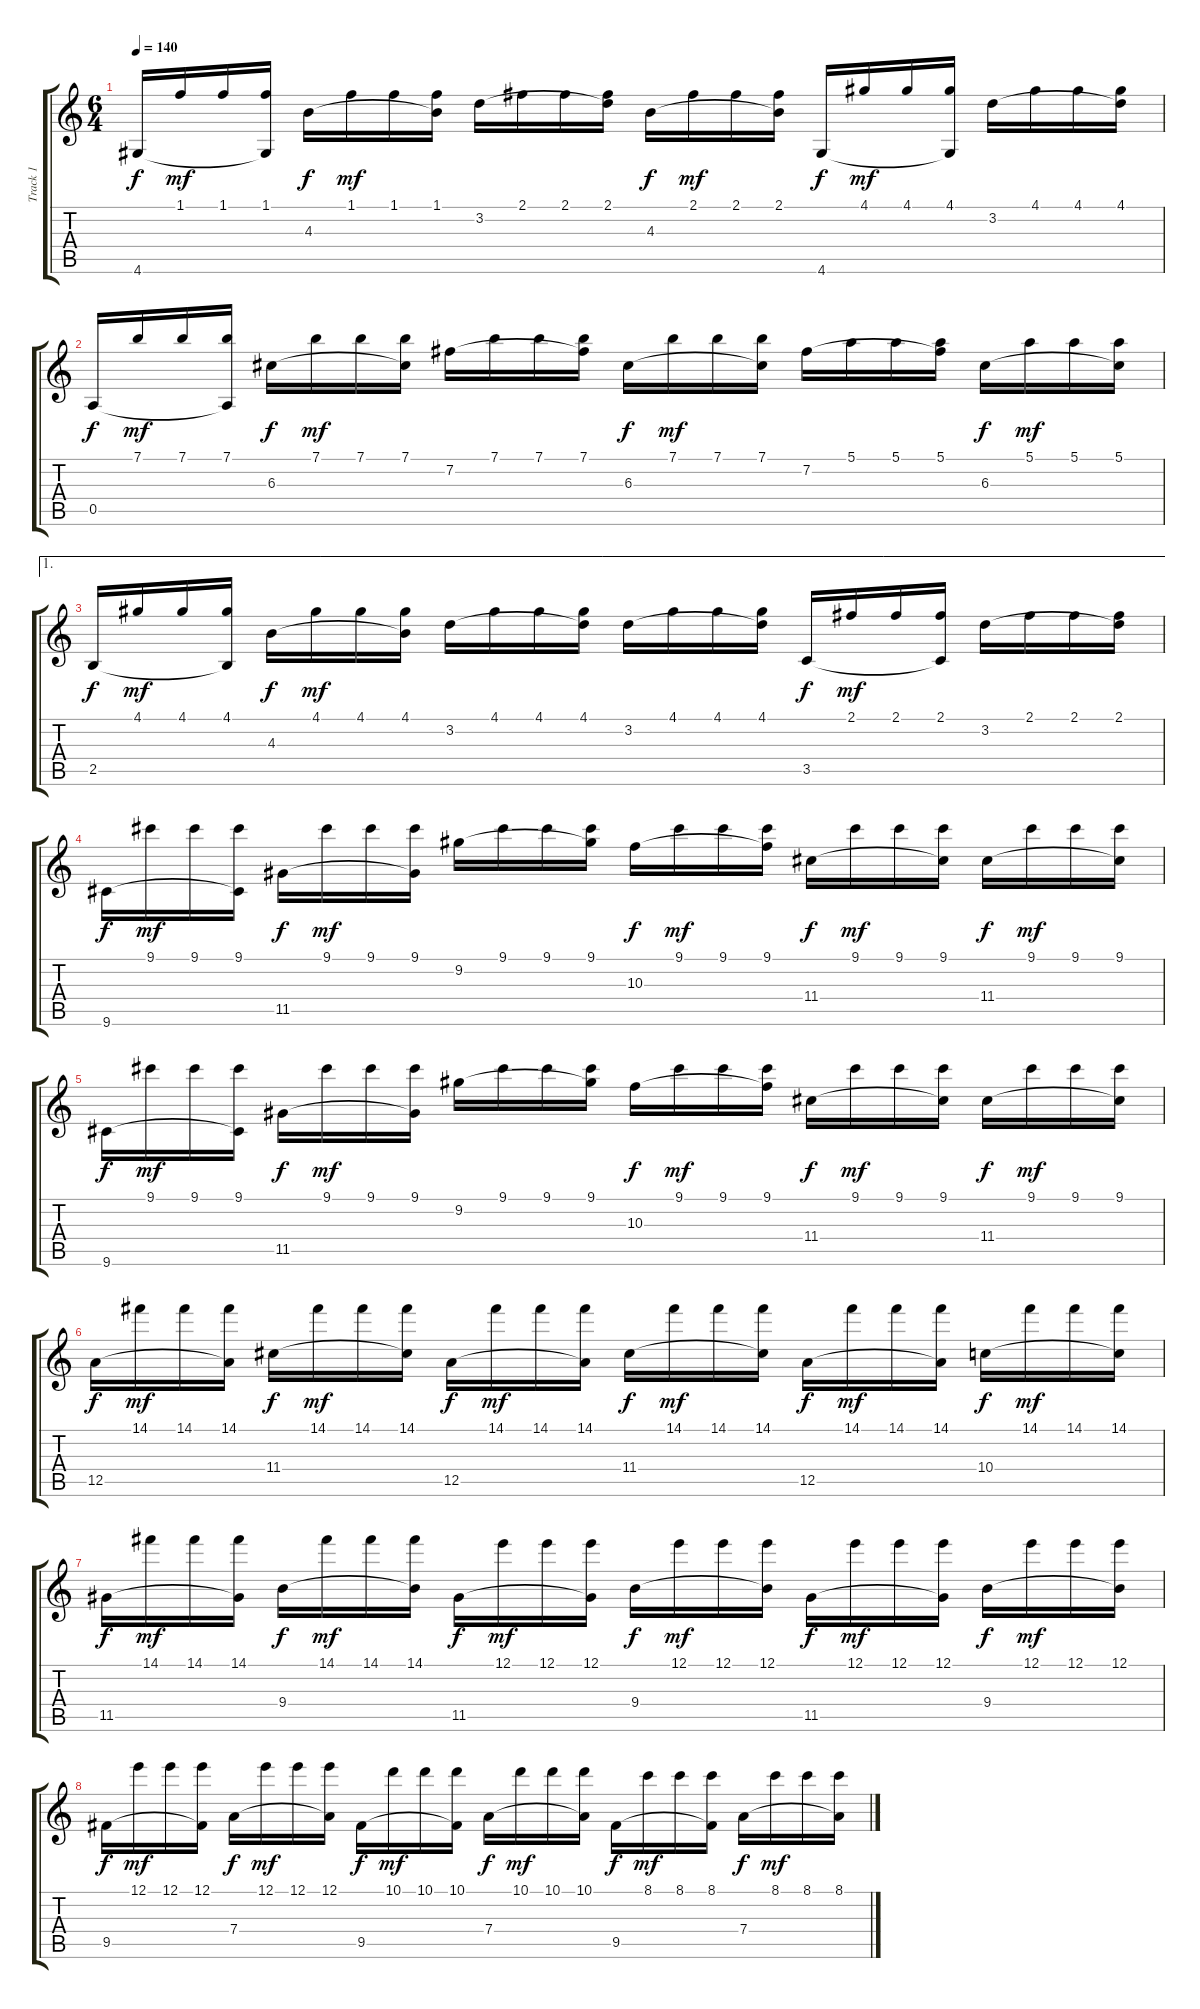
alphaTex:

\track ("Track 1" "Track 1") {instrument acousticguitarnylon}
\staff {score tabs}
\tuning (E4 B3 G3 D3 A2 E2) {hide}
\ts (6 4)
\tempo 140
\clef g2
\ks c
4.6.16{dy f} 1.1.16{dy mf} 1.1.16 (1.1 4.6{t}).16 4.3.16{dy f} 1.1.16{dy mf} 1.1.16 (1.1 4.3{t}).16 3.2.16 2.1.16 2.1.16 (2.1 3.2{t}).16 4.3.16{dy f} 2.1.16{dy mf} 2.1.16 (2.1 4.3{t}).16 4.6.16{dy f} 4.1.16{dy mf} 4.1.16 (4.1 4.6{t}).16 3.2.16 4.1.16 4.1.16 (4.1 3.2{t}).16 |
0.5.16{dy f} 7.1.16{dy mf} 7.1.16 (7.1 0.5{t}).16 6.3.16{dy f} 7.1.16{dy mf} 7.1.16 (7.1 6.3{t}).16 7.2.16 7.1.16 7.1.16 (7.1 7.2{t}).16 6.3.16{dy f} 7.1.16{dy mf} 7.1.16 (7.1 6.3{t}).16 7.2.16 5.1.16 5.1.16 (5.1 7.2{t}).16 6.3.16{dy f} 5.1.16{dy mf} 5.1.16 (5.1 6.3{t}).16 |
\ae 1
2.5.16{dy f} 4.1.16{dy mf} 4.1.16 (4.1 2.5{t}).16 4.3.16{dy f} 4.1.16{dy mf} 4.1.16 (4.1 4.3{t}).16 3.2.16 4.1.16 4.1.16 (4.1 3.2{t}).16 3.2.16 4.1.16 4.1.16 (4.1 3.2{t}).16 3.5.16{dy f} 2.1.16{dy mf} 2.1.16 (2.1 3.5{t}).16 3.2.16 2.1.16 2.1.16 (2.1 3.2{t}).16 |
9.6.16{dy f} 9.1.16{dy mf} 9.1.16 (9.1 9.6{t}).16 11.5.16{dy f} 9.1.16{dy mf} 9.1.16 (9.1 11.5{t}).16 9.2.16 9.1.16 9.1.16 (9.1 9.2{t}).16 10.3.16{dy f} 9.1.16{dy mf} 9.1.16 (9.1 10.3{t}).16 11.4.16{dy f} 9.1.16{dy mf} 9.1.16 (9.1 11.4{t}).16 11.4.16{dy f} 9.1.16{dy mf} 9.1.16 (9.1 11.4{t}).16 |
9.6.16{dy f} 9.1.16{dy mf} 9.1.16 (9.1 9.6{t}).16 11.5.16{dy f} 9.1.16{dy mf} 9.1.16 (9.1 11.5{t}).16 9.2.16 9.1.16 9.1.16 (9.1 9.2{t}).16 10.3.16{dy f} 9.1.16{dy mf} 9.1.16 (9.1 10.3{t}).16 11.4.16{dy f} 9.1.16{dy mf} 9.1.16 (9.1 11.4{t}).16 11.4.16{dy f} 9.1.16{dy mf} 9.1.16 (9.1 11.4{t}).16 |
12.5.16{dy f} 14.1.16{dy mf} 14.1.16 (14.1 12.5{t}).16 11.4.16{dy f} 14.1.16{dy mf} 14.1.16 (14.1 11.4{t}).16 12.5.16{dy f} 14.1.16{dy mf} 14.1.16 (14.1 12.5{t}).16 11.4.16{dy f} 14.1.16{dy mf} 14.1.16 (14.1 11.4{t}).16 12.5.16{dy f} 14.1.16{dy mf} 14.1.16 (14.1 12.5{t}).16 10.4.16{dy f} 14.1.16{dy mf} 14.1.16 (14.1 10.4{t}).16 |
11.5.16{dy f} 14.1.16{dy mf} 14.1.16 (14.1 11.5{t}).16 9.4.16{dy f} 14.1.16{dy mf} 14.1.16 (14.1 9.4{t}).16 11.5.16{dy f} 12.1.16{dy mf} 12.1.16 (12.1 11.5{t}).16 9.4.16{dy f} 12.1.16{dy mf} 12.1.16 (12.1 9.4{t}).16 11.5.16{dy f} 12.1.16{dy mf} 12.1.16 (12.1 11.5{t}).16 9.4.16{dy f} 12.1.16{dy mf} 12.1.16 (12.1 9.4{t}).16 |
9.5.16{dy f} 12.1.16{dy mf} 12.1.16 (12.1 9.5{t}).16 7.4.16{dy f} 12.1.16{dy mf} 12.1.16 (12.1 7.4{t}).16 9.5.16{dy f} 10.1.16{dy mf} 10.1.16 (10.1 9.5{t}).16 7.4.16{dy f} 10.1.16{dy mf} 10.1.16 (10.1 7.4{t}).16 9.5.16{dy f} 8.1.16{dy mf} 8.1.16 (8.1 9.5{t}).16 7.4.16{dy f} 8.1.16{dy mf} 8.1.16 (8.1 7.4{t}).16
